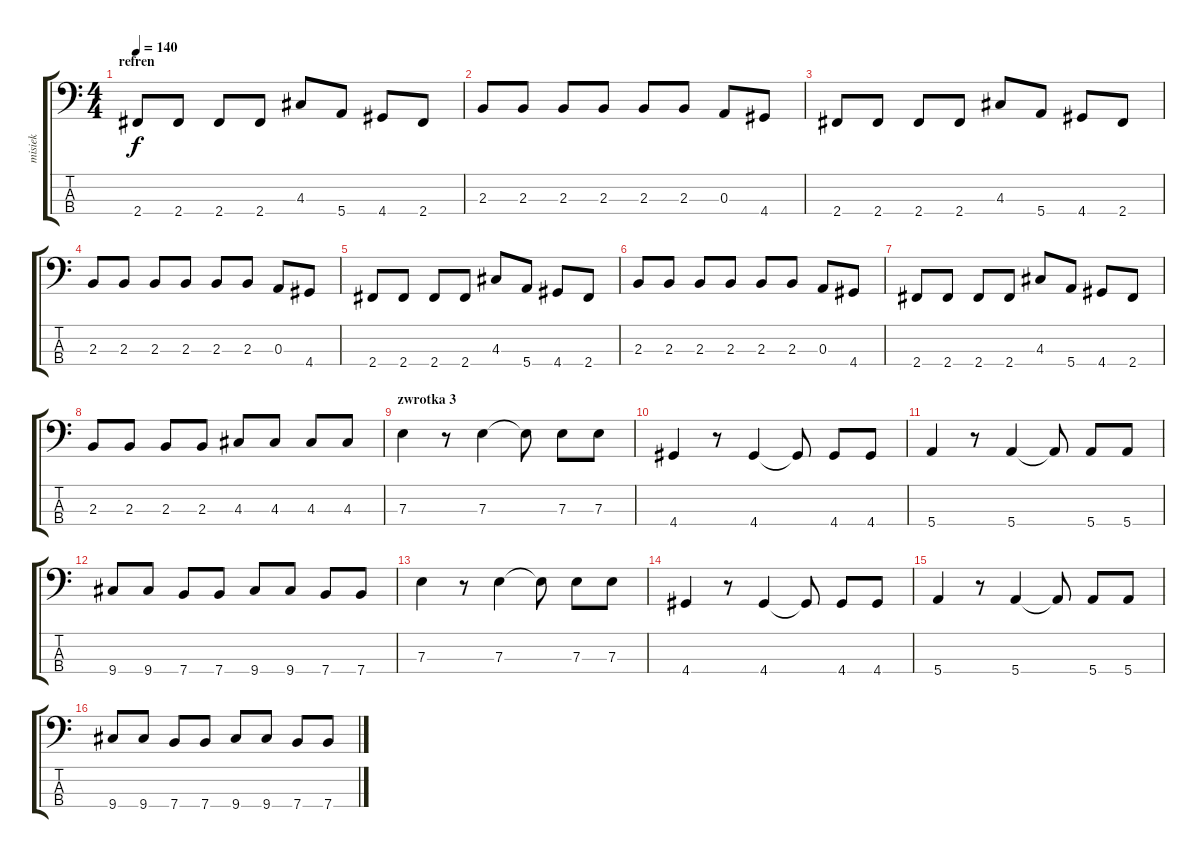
\track ("misiek" "misiek") {instrument electricbasspick}
\staff {score tabs}
\tuning (G2 D2 A1 E1) {hide}
\ts (4 4)
\section ("" "refren")
\tempo 140
\clef f4
\ks c
2.4.8{dy f} 2.4.8 2.4.8 2.4.8 4.3.8 5.4.8 4.4.8 2.4.8 |
2.3.8 2.3.8 2.3.8 2.3.8 2.3.8 2.3.8 0.3.8 4.4.8 |
2.4.8 2.4.8 2.4.8 2.4.8 4.3.8 5.4.8 4.4.8 2.4.8 |
2.3.8 2.3.8 2.3.8 2.3.8 2.3.8 2.3.8 0.3.8 4.4.8 |
2.4.8 2.4.8 2.4.8 2.4.8 4.3.8 5.4.8 4.4.8 2.4.8 |
2.3.8 2.3.8 2.3.8 2.3.8 2.3.8 2.3.8 0.3.8 4.4.8 |
2.4.8 2.4.8 2.4.8 2.4.8 4.3.8 5.4.8 4.4.8 2.4.8 |
2.3.8 2.3.8 2.3.8 2.3.8 4.3.8 4.3.8 4.3.8 4.3.8 |
\section ("" "zwrotka 3")
7.3.4 r.8 7.3.4 7.3{t}.8 7.3.8 7.3.8 |
4.4.4 r.8 4.4.4 4.4{t}.8 4.4.8 4.4.8 |
5.4.4 r.8 5.4.4 5.4{t}.8 5.4.8 5.4.8 |
9.4.8 9.4.8 7.4.8 7.4.8 9.4.8 9.4.8 7.4.8 7.4.8 |
7.3.4 r.8 7.3.4 7.3{t}.8 7.3.8 7.3.8 |
4.4.4 r.8 4.4.4 4.4{t}.8 4.4.8 4.4.8 |
5.4.4 r.8 5.4.4 5.4{t}.8 5.4.8 5.4.8 |
9.4.8 9.4.8 7.4.8 7.4.8 9.4.8 9.4.8 7.4.8 7.4.8
